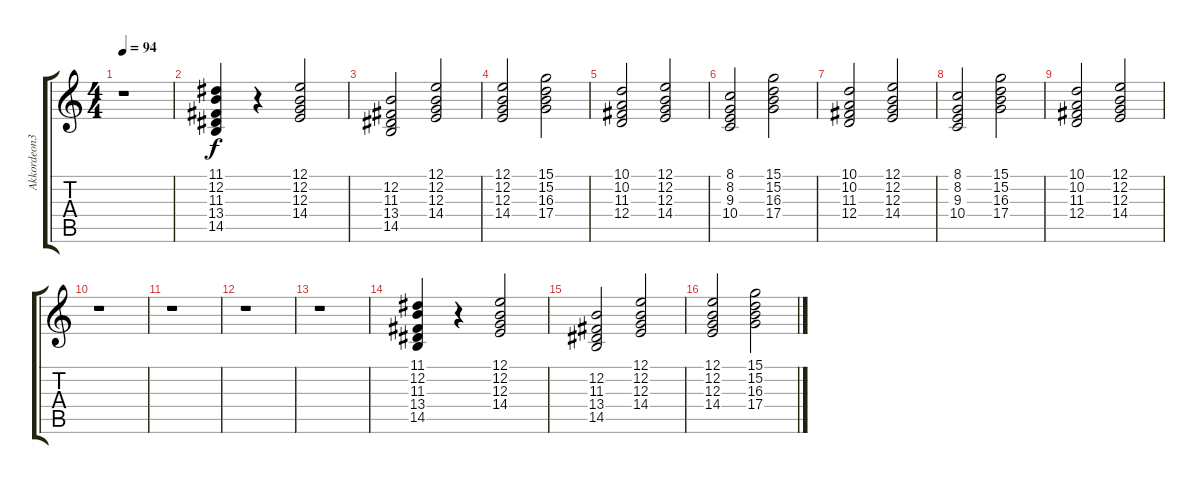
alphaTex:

\track ("Akkordeon3" "Akkordeon3") {instrument accordion}
\staff {score tabs}
\tuning (E4 B3 G3 D3 A2 E2) {hide}
\ts (4 4)
\tempo 94
\clef g2
\ks c
r.1{dy f} |
(11.1 12.2 11.3 13.4 14.5).4 r.4 (12.1 12.2 12.3 14.4).2 |
(12.2 11.3 13.4 14.5).2 (12.1 12.2 12.3 14.4).2 |
(12.1 12.2 12.3 14.4).2 (15.1 15.2 16.3 17.4).2 |
(10.1 10.2 11.3 12.4).2 (12.1 12.2 12.3 14.4).2 |
(8.1 8.2 9.3 10.4).2 (15.1 15.2 16.3 17.4).2 |
(10.1 10.2 11.3 12.4).2 (12.1 12.2 12.3 14.4).2 |
(8.1 8.2 9.3 10.4).2 (15.1 15.2 16.3 17.4).2 |
(10.1 10.2 11.3 12.4).2 (12.1 12.2 12.3 14.4).2 |
r.1 |
r.1 |
r.1 |
r.1 |
(11.1 12.2 11.3 13.4 14.5).4 r.4 (12.1 12.2 12.3 14.4).2 |
(12.2 11.3 13.4 14.5).2 (12.1 12.2 12.3 14.4).2 |
(12.1 12.2 12.3 14.4).2 (15.1 15.2 16.3 17.4).2
